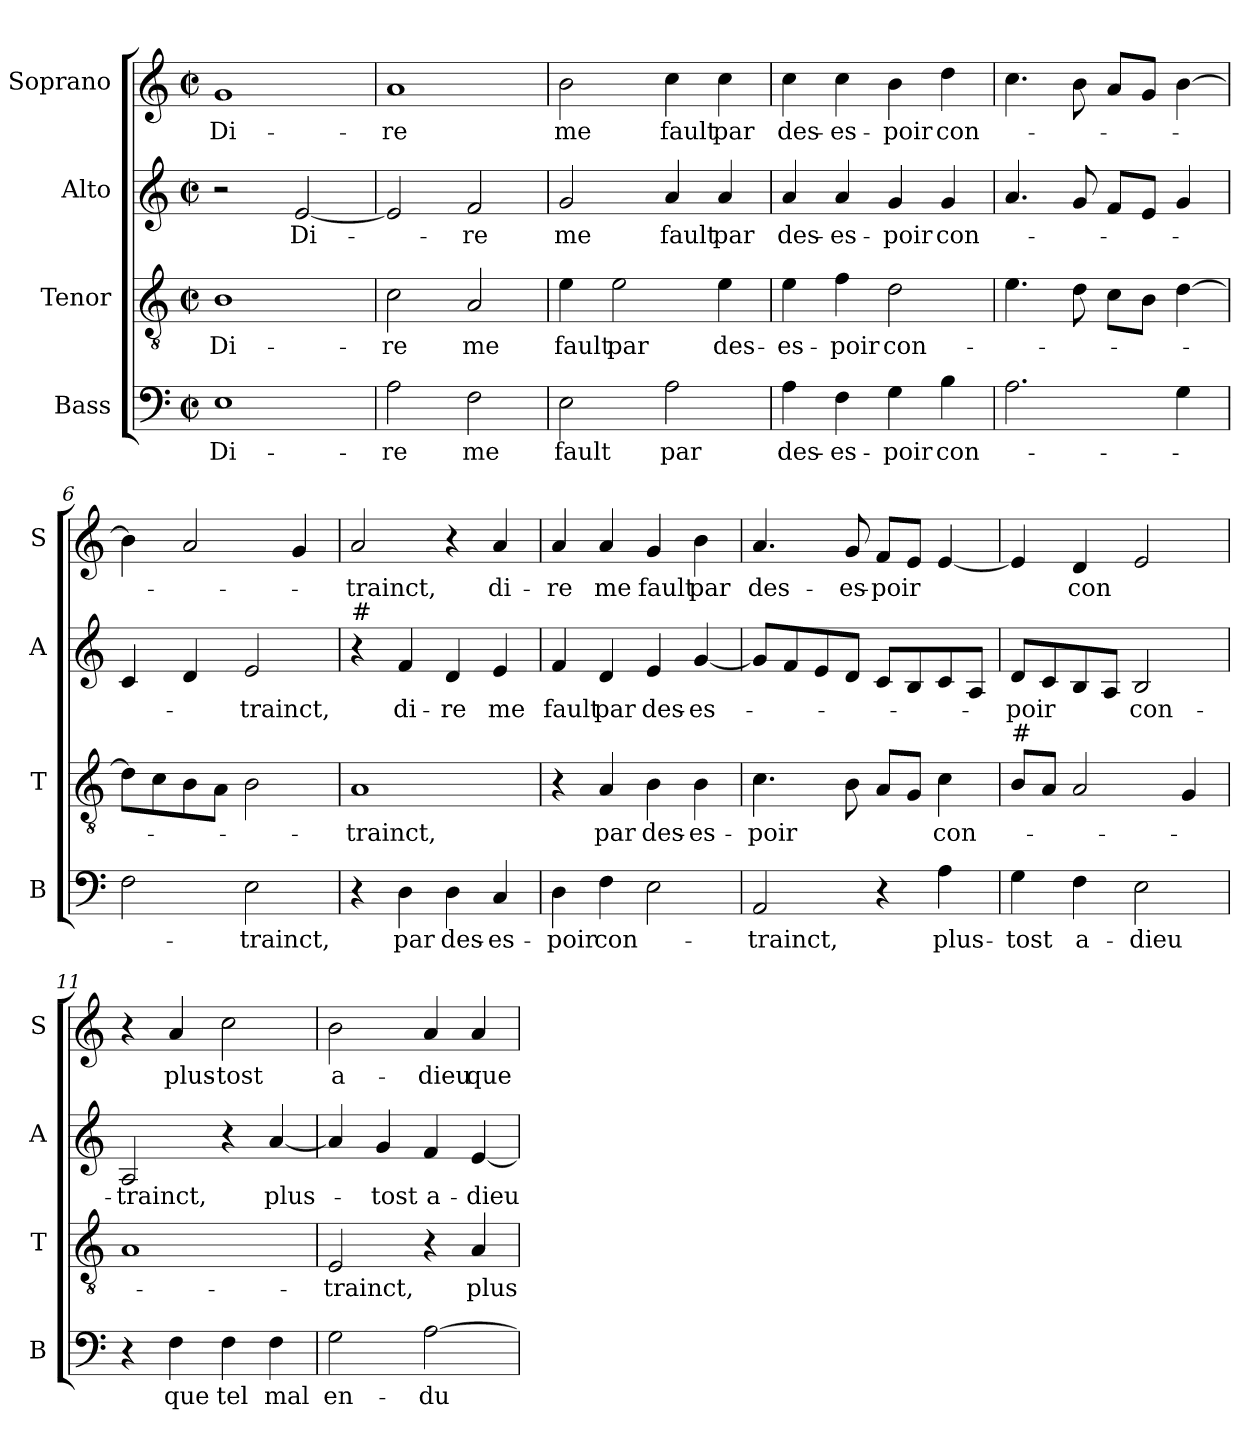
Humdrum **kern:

**kern	**text	**kern	**text	**kern	**text	**kern	**text
*part4	*part4	*part3	*part3	*part2	*part2	*part1	*part1
*staff4	*staff4	*staff3	*staff3	*staff2	*staff2	*staff1	*staff1
*I"Bass	*	*I"Tenor	*	*I"Alto	*	*I"Soprano	*
*I'B	*	*I'T	*	*I'A	*	*I'S	*
*clefF4	*	*clefGv2	*	*clefG2	*	*clefG2	*
*k[]	*	*k[]	*	*k[]	*	*k[]	*
*C:	*	*C:	*	*C:	*	*C:	*
*M2/2	*	*M2/2	*	*M2/2	*	*M2/2	*
*met(c|)	*	*met(c|)	*	*met(c|)	*	*met(c|)	*
=1	=1	=1	=1	=1	=1	=1	=1
!	!LO:LY:b	!	!LO:LY:b	!	!	!	!LO:LY:b
1E	Di-	1B	Di-	2r	.	1g	Di-
!	!	!	!	!	!LO:LY:b	!	!
.	.	.	.	[2e/	Di-	.	.
=2	=2	=2	=2	=2	=2	=2	=2
!	!LO:LY:b	!	!LO:LY:b	!	!	!	!LO:LY:b
2A\	-re	2c\	-re	2e/]	.	1a	-re
!	!LO:LY:b	!	!LO:LY:b	!	!LO:LY:b	!	!
2F\	me	2A/	me	2f/	-re	.	.
=3	=3	=3	=3	=3	=3	=3	=3
!	!LO:LY:b	!	!LO:LY:b	!	!LO:LY:b	!	!LO:LY:b
2E\	fault	4e\	fault	2g/	me	2b\	me
!	!	!	!LO:LY:b	!	!	!	!
.	.	2e\	par	.	.	.	.
!	!LO:LY:b	!	!	!	!LO:LY:b	!	!LO:LY:b
2A\	par	.	.	4a/	fault	4cc\	fault
!	!	!	!LO:LY:b	!	!LO:LY:b	!	!LO:LY:b
.	.	4e\	des-	4a/	par	4cc\	par
=4	=4	=4	=4	=4	=4	=4	=4
!	!LO:LY:b	!	!LO:LY:b	!	!LO:LY:b	!	!LO:LY:b
4A\	des-	4e\	-es-	4a/	des-	4cc\	des-
!	!LO:LY:b	!	!LO:LY:b	!	!LO:LY:b	!	!LO:LY:b
4F\	-es-	4f\	-poir	4a/	-es-	4cc\	-es-
!	!LO:LY:b	!	!LO:LY:b	!	!LO:LY:b	!	!LO:LY:b
4G\	-poir	2d\	con-	4g/	-poir	4b\	-poir
!	!LO:LY:b	!	!	!	!LO:LY:b	!	!LO:LY:b
4B\	con-	.	.	4g/	con-	4dd\	con-
=5	=5	=5	=5	=5	=5	=5	=5
2.A\	.	4.e\	.	4.a/	.	4.cc\	.
.	.	8d\	.	8g/	.	8b\	.
.	.	8c\L	.	8f/L	.	8a/L	.
.	.	8B\J	.	8e/J	.	8g/J	.
4G\	.	[4d\	.	4g/	.	[4b\	.
!!LO:LB:g=z
=6	=6	=6	=6	=6	=6	=6	=6
2F\	.	8d\L]	.	4c/	.	4b\]	.
.	.	8c\	.	.	.	.	.
.	.	8B\	.	4d/	.	2a/	.
.	.	8A\J	.	.	.	.	.
!	!LO:LY:b	!	!	!	!LO:LY:b	!	!
2E\	-trainct,	2B\	.	2e/	-trainct,	.	.
.	.	.	.	.	.	4g/	.
=7	=7	=7	=7	=7	=7	=7	=7
!	!	!	!	!LO:TX:a:t=#	!	!	!
!	!	!	!LO:LY:b	!	!	!	!LO:LY:b
4r	.	1A	-trainct,	4r	.	2a/	-trainct,
!	!LO:LY:b	!	!	!	!LO:LY:b	!	!
4D\	par	.	.	4f/	di-	.	.
!	!LO:LY:b	!	!	!	!LO:LY:b	!	!
4D\	des-	.	.	4d/	-re	4r	.
!	!LO:LY:b	!	!	!	!LO:LY:b	!	!LO:LY:b
4C/	-es-	.	.	4e/	me	4a/	di-
=8	=8	=8	=8	=8	=8	=8	=8
!	!LO:LY:b	!	!	!	!LO:LY:b	!	!LO:LY:b
4D\	-poir	4r	.	4f/	fault	4a/	-re
!	!LO:LY:b	!	!LO:LY:b	!	!LO:LY:b	!	!LO:LY:b
4F\	con-	4A/	par	4d/	par	4a/	me
!	!	!	!LO:LY:b	!	!LO:LY:b	!	!LO:LY:b
2E\	.	4B\	des-	4e/	des-	4g/	fault
!	!	!	!LO:LY:b	!	!LO:LY:b	!	!LO:LY:b
.	.	4B\	-es-	[4g/	-es-	4b\	par
=9	=9	=9	=9	=9	=9	=9	=9
!	!LO:LY:b	!	!LO:LY:b	!	!	!	!LO:LY:b
2AA/	-trainct,	4.c\	-poir	8g/L]	.	4.a/	des-
.	.	.	.	8f/	.	.	.
.	.	.	.	8e/	.	.	.
!	!	!	!	!	!	!	!LO:LY:b
.	.	8B\	.	8d/J	.	8g/	-es-
!	!	!	!	!	!	!	!LO:LY:b
4r	.	8A/L	.	8c/L	.	8f/L	-poir
.	.	8G/J	.	8B/	.	8e/J	.
!	!LO:LY:b	!	!LO:LY:b	!	!	!	!
4A\	plus-	4c\	con-	8c/	.	[4e/	.
.	.	.	.	8A/J	.	.	.
=10	=10	=10	=10	=10	=10	=10	=10
!	!	!LO:TX:a:t=#	!	!	!	!	!
!	!LO:LY:b	!	!	!	!LO:LY:b	!	!
4G\	-tost	8B/L	.	8d/L	-poir	4e/]	.
.	.	8A/J	.	8c/	.	.	.
!	!LO:LY:b	!	!	!	!	!	!LO:LY:b
4F\	a-	2A/	.	8B/	.	4d/	con
.	.	.	.	8A/J	.	.	.
!	!LO:LY:b	!	!	!	!LO:LY:b	!	!
2E\	-dieu	.	.	2B/	con-	2e/	.
.	.	4G/	.	.	.	.	.
!!LO:PB:g=z
=11	=11	=11	=11	=11	=11	=11	=11
!	!	!	!	!	!LO:LY:b	!	!
4r	.	1A	.	2A/	-trainct,	4r	.
!	!LO:LY:b	!	!	!	!	!	!LO:LY:b
4F\	que	.	.	.	.	4a/	plus-
!	!LO:LY:b	!	!	!	!	!	!LO:LY:b
4F\	tel	.	.	4r	.	2cc\	-tost
!	!LO:LY:b	!	!	!	!LO:LY:b	!	!
4F\	mal	.	.	[4a/	plus-	.	.
=12	=12	=12	=12	=12	=12	=12	=12
!	!LO:LY:b	!	!LO:LY:b	!	!	!	!LO:LY:b
2G\	en-	2E/	-trainct,	4a/]	.	2b\	a-
!	!	!	!	!	!LO:LY:b	!	!
.	.	.	.	4g/	-tost	.	.
!	!LO:LY:b	!	!	!	!LO:LY:b	!	!LO:LY:b
[2A\	-du-	4r	.	4f/	a-	4a/	-dieu
!	!	!	!LO:LY:b	!	!LO:LY:b	!	!LO:LY:b
.	.	4A/	plus-	[4e/	-dieu	4a/	que
=	=	=	=	=	=	=	=
*-	*-	*-	*-	*-	*-	*-	*-
